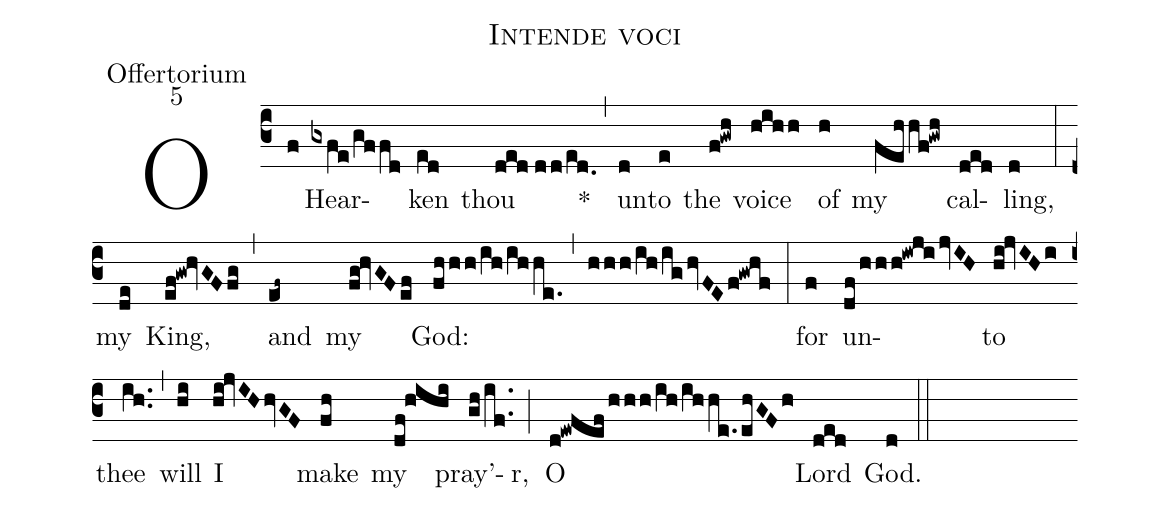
name:Intende voci;
office-part:Offertorium;
mode:5;
%%
(c3) O(f) Hear(gxfe/gffd)ken(ed) thou(ded//dd/ed.0) *(,) un(d)to(e) the(f!gwh) voice(hihh) of(h) my(fehhf!gwh) cal(ded)ling,(d) (:) my(de) King,(ef!gw!hvGFfg) (,) and(ef~) my(fg!hvGF/ef) God:(fhhh/ih/ihhe.) (,) (hhh/ih/ig/hvFE/f!gwhf) (:) for(f) un(df/hhh!iwji/jvIH)to(hi!jvIHi) thee(ih..) (,) will(hi) I(hi!jvIH/hvGF) make(fh) my(df!hihi) pray'(gh/if..)r, (;) O(d!ewfef/hhh/ih/ihhe./ehGFh) Lord(ded) God.(d) (::)
